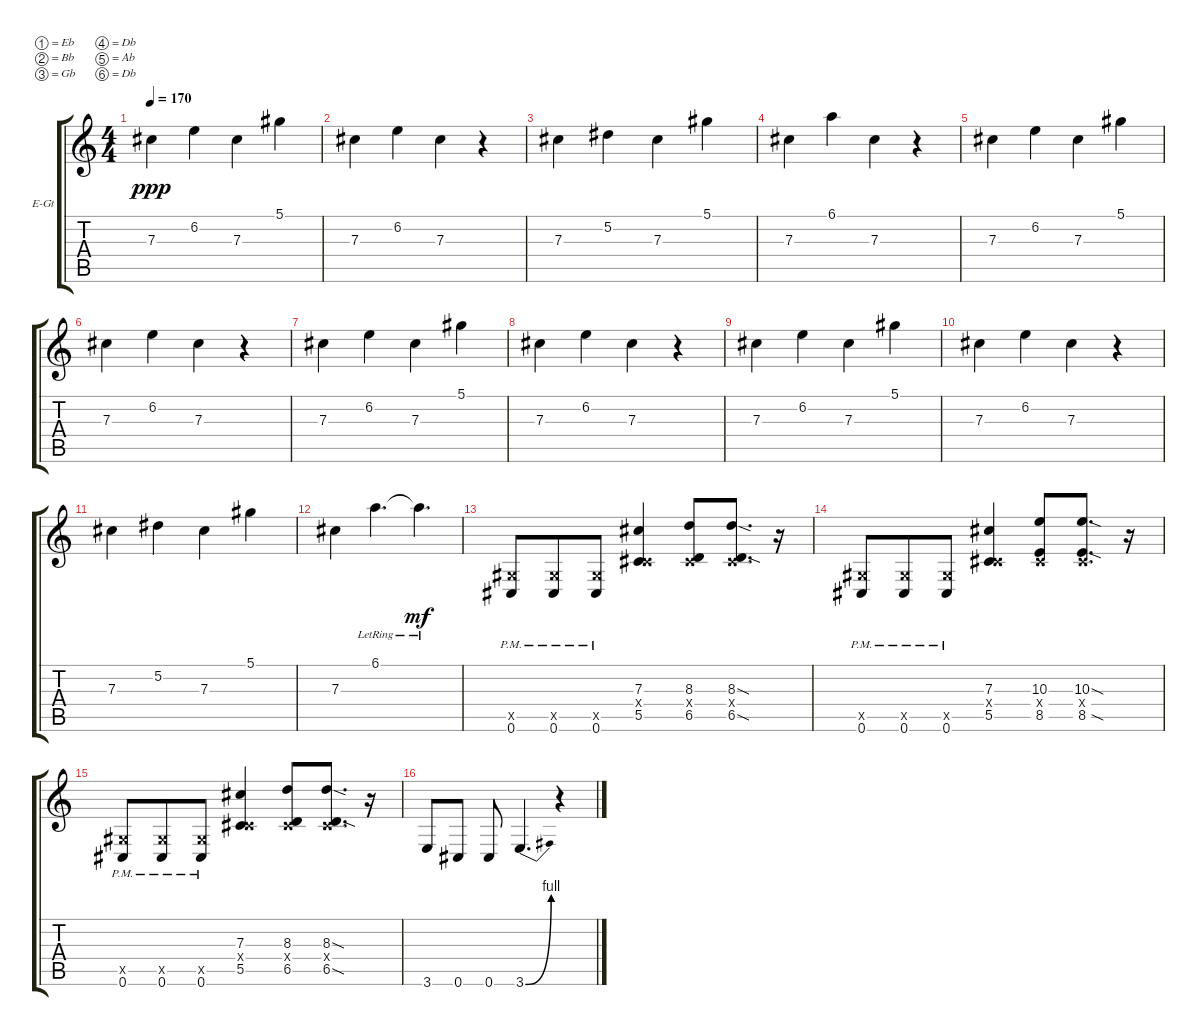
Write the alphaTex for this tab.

\defaultSystemsLayout 4
\bracketExtendMode groupsimilarinstruments
\firstSystemTrackNameOrientation horizontal
\otherSystemsTrackNameOrientation horizontal
\track ("Electric Guitar" "E-Gt") {instrument overdrivenguitar}
\staff {score tabs}
\tuning (Eb4 Bb3 Gb3 Db3 Ab2 Db2)
\ts (4 4)
\tempo 170
\clef g2
\ks c
7.3.4{dy ppp instrument overdrivenguitar} 6.2.4 7.3.4 5.1.4 |
7.3.4 6.2.4 7.3.4 r.4 |
7.3.4 5.2.4 7.3.4 5.1.4 |
7.3.4 6.1.4 7.3.4 r.4 |
7.3.4 6.2.4 7.3.4 5.1.4 |
7.3.4 6.2.4 7.3.4 r.4 |
7.3.4 6.2.4 7.3.4 5.1.4 |
7.3.4 6.2.4 7.3.4 r.4 |
7.3.4 6.2.4 7.3.4 5.1.4 |
7.3.4 6.2.4 7.3.4 r.4 |
7.3.4 5.2.4 7.3.4 5.1.4 |
7.3.4 6.1{lr}.4{d} 6.1{lr t}.4{d dy mf} |
(0.6{pm} 0.5{pm x}).8{beam merge} (0.6{pm} 0.5{pm x}).8{beam merge} (0.6{pm} 0.5{pm x}).8 (5.5 7.3 0.4{x}).4 (6.5 8.3 0.4{x}).8{beam merge} (8.3{sod} 6.5{sod} 0.4{x}).8{d} r.16 |
(0.6{pm} 0.5{pm x}).8{beam merge} (0.6{pm} 0.5{pm x}).8{beam merge} (0.6{pm} 0.5{pm x}).8 (5.5 7.3 0.4{x}).4 (8.5 10.3 0.4{x}).8{beam merge} (10.3{sod} 8.5{sod} 0.4{x}).8{d} r.16 |
(0.6{pm} 0.5{pm x}).8{beam merge} (0.6{pm} 0.5{pm x}).8{beam merge} (0.6{pm} 0.5{pm x}).8 (5.5 7.3 0.4{x}).4 (6.5 8.3 0.4{x}).8{beam merge} (8.3{sod} 6.5{sod} 0.4{x}).8{d} r.16 |
3.6.8 0.6.8 0.6.8 3.6{be (bend 0 0 36 4)}.4{d} r.4
